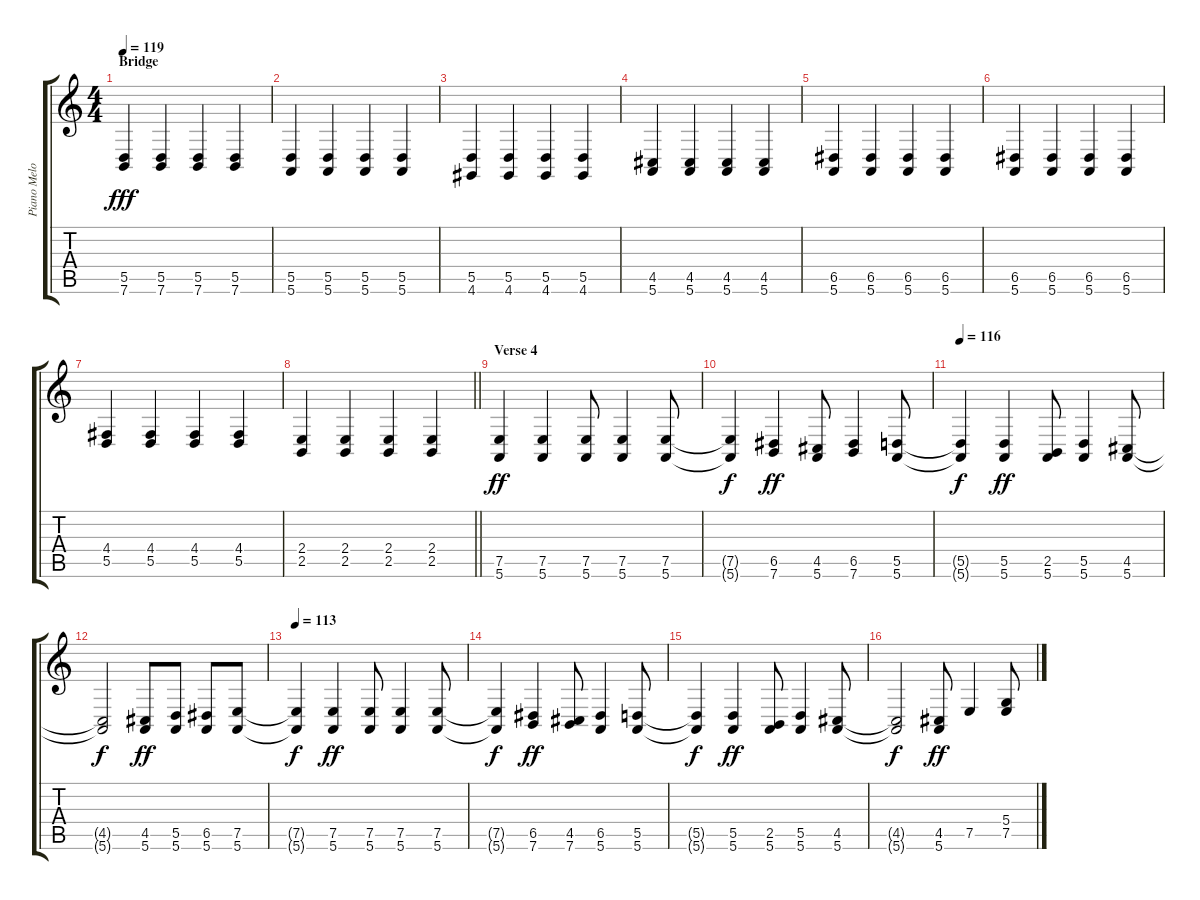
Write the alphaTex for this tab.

\track ("Piano Melody (Paul McCartney)" "Piano Melo") {instrument acousticgrandpiano}
\staff {score tabs}
\tuning (E4 B3 G3 D3 A2 E2) {hide}
\ts (4 4)
\section ("" "Bridge")
\tempo 119
\clef g2
\ks c
(5.5 7.6).4{dy fff} (5.5 7.6).4 (5.5 7.6).4 (5.5 7.6).4 |
(5.5 5.6).4 (5.5 5.6).4 (5.5 5.6).4 (5.5 5.6).4 |
(5.5 4.6).4 (5.5 4.6).4 (5.5 4.6).4 (5.5 4.6).4 |
(4.5 5.6).4 (4.5 5.6).4 (4.5 5.6).4 (4.5 5.6).4 |
(6.5 5.6).4 (6.5 5.6).4 (6.5 5.6).4 (6.5 5.6).4 |
(6.5 5.6).4 (6.5 5.6).4 (6.5 5.6).4 (6.5 5.6).4 |
(4.4 5.5).4 (4.4 5.5).4 (4.4 5.5).4 (4.4 5.5).4 |
\barLineRight lightlight
(2.4 2.5).4 (2.4 2.5).4 (2.4 2.5).4 (2.4 2.5).4 |
\section ("" "Verse 4")
(7.5 5.6).4{dy ff} (7.5 5.6).4 (7.5 5.6).8 (7.5 5.6).4 (7.5 5.6).8 |
(7.5{t} 5.6{t}).4{dy f} (6.5 7.6).4{dy ff} (4.5 5.6).8 (6.5 7.6).4 (5.5 5.6).8 |
\tempo 116
(5.5{t} 5.6{t}).4{dy f} (5.5 5.6).4{dy ff} (2.5 5.6).8 (5.5 5.6).4 (4.5 5.6).8 |
(4.5{t} 5.6{t}).2{dy f} (4.5 5.6).8{dy ff} (5.5 5.6).8 (6.5 5.6).8 (7.5 5.6).8 |
\tempo 113
(7.5{t} 5.6{t}).4{dy f} (7.5 5.6).4{dy ff} (7.5 5.6).8 (7.5 5.6).4 (7.5 5.6).8 |
(7.5{t} 5.6{t}).4{dy f} (6.5 7.6).4{dy ff} (4.5 7.6).8 (6.5 5.6).4 (5.5 5.6).8 |
(5.5{t} 5.6{t}).4{dy f} (5.5 5.6).4{dy ff} (2.5 5.6).8 (5.5 5.6).4 (4.5 5.6).8 |
(4.5{t} 5.6{t}).2{dy f} (4.5 5.6).8{dy ff} 7.5.4 (5.4 7.5).8
